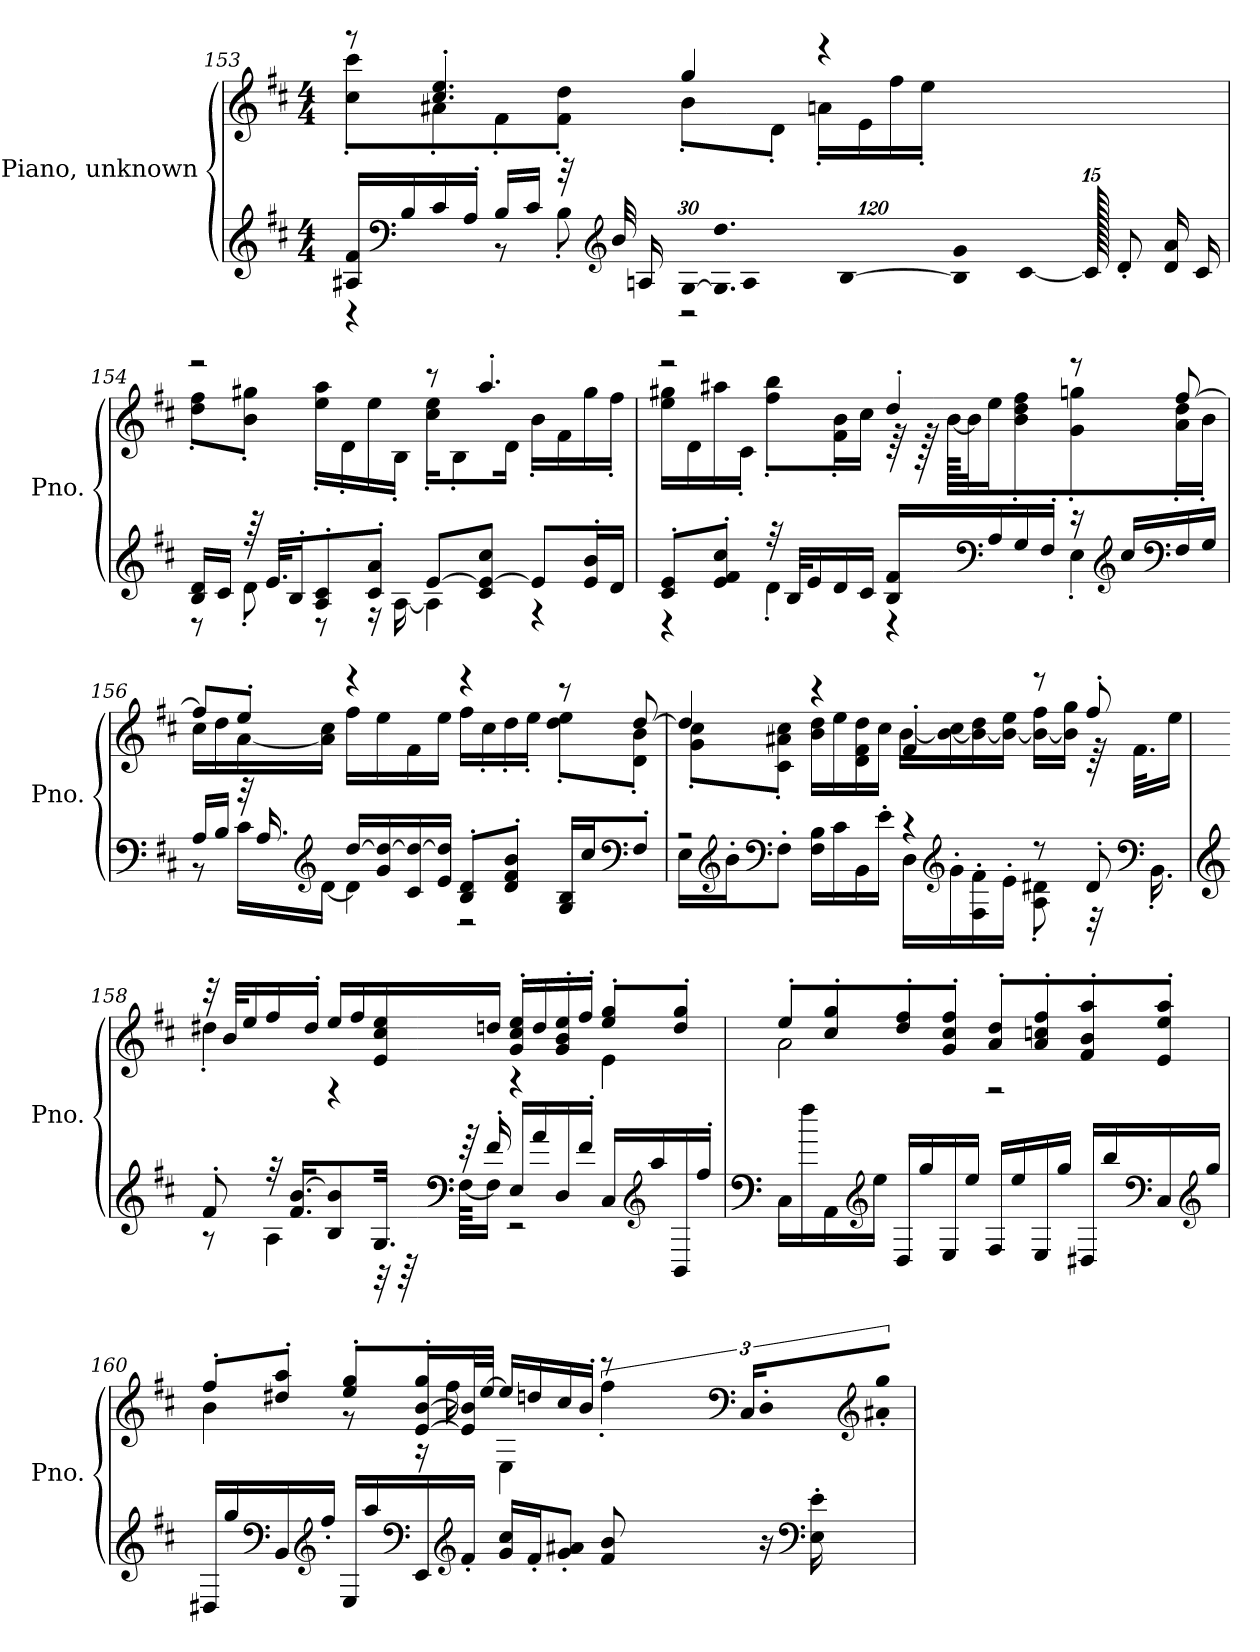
**kern	**kern
*part1	*part1
*staff2	*staff1
*I"Piano, unknown	*
*I'Pno.	*
!!LO:LB:g=z
*clefG2	*clefG2
*k[f#c#]	*k[f#c#]
*M4/4	*M4/4
=153	=153
*^	*^
16A#X/ 16f#/LL	4r	8r	8cc#\' 8ccc#\'L
*clefF4	*	*	*
16B/	.	.	.
16c#/	.	4.cc#/' 4.ee/'	8a#X'\
16A#'/JJ	.	.	.
16B/LL	8r	.	8f#'\
16c#/JJ	.	.	.
32r	8B'\	.	8f#\' 8dd\'J
*clefG2	*	*	*
32b/KLL	.	.	.
16An/	.	.	.
*Xbrackettup	*	*	*
!LO:N:vis=64	!	!	!
[960%17G/KL	2r	4gg/	8b'\L
!LO:N:vis=32.	!	!	!
1920%103G/] 1920%103dd/	.	.	.
!LO:N:vis=32	!	!	!
640%23A/	.	.	.
!LO:N:vis=32	!	!	!
[640%23B/	.	.	.
.	.	.	8d'\J
!LO:N:vis=32	!	!	!
640%23B/] 640%23g/J	.	.	.
[240%17c#/	.	.	.
1920c#/]	.	4r	16an'\LL
8d'/	.	.	.
.	.	.	16e\
.	.	.	16ff#\
16d/ 16a/L	.	.	.
.	.	.	16ee'\JJ
16c#/JJ	.	.	.
.	1920ryy	1920ryy	1920ryy
!!LO:LB:g=z	!!
=154	=154	=154	=154
16B/ 16d/LL	8r	2r	8dd\' 8ff#\'L
16c#/JJ	.	.	.
64r	8d'\	.	8b\' 8gg#X\'J
32.e/KLL	.	.	.
16B'/J	.	.	.
8A/' 8c#/'	8r	.	16ee\' 16aa\'LL
.	.	.	16d'\
8c#/' 8a/'J	16r	.	16ee\
.	[16A\	.	16B'\JJ
[8e/L	4A\]	8r	16cc#\' 16ee\'KL
.	.	.	8B'\
8c#/ 8e/_ 8cc#/J	.	4.aa'/	.
.	.	.	16d\Jk
8e/L]	4r	.	16b'\LL
.	.	.	16f#\
16e/' 16b/'L	.	.	16gg#\
16d/JJ	.	.	16ff#'\JJ
!!LO:LB:g=z	!!
=155	=155	=155	=155
8c#/' 8e/'L	4r	2r	16ee\ 16gg#X\LL
.	.	.	16d\
8e/' 8f#/' 8cc#/'J	.	.	16aa#X\
.	.	.	16c#'\JJ
32r	4d'\	.	8ff#\' 8bb\'L
32B/KLL	.	.	.
16e/	.	.	.
16d/	.	.	16f#\' 16b\'L
16c#/JJ	.	.	16cc#\JJ
16B/ 16f#/LL	4r	4dd'/	64r
.	.	.	128r
.	.	.	[128b\KKLLL
.	.	.	32b\J]
*clefF4	*	*	*
16A/	.	.	16ee\J
16G/	.	.	8b\' 8dd\' 8ff#\'
16F#'/JJ	.	.	.
16r	4E'\	8r	8g\' 8ggn\'
*clefG2	*	*	*
16cc#/LL	.	.	.
*clefF4	*	*	*
16F#/	.	[8ff#/	16a\' 16dd\'L
16G/JJ	.	.	16b'\JJ
!!LO:LB:g=z	!!
=156	=156	=156	=156
16A/LL	8r	8ff#/L]	16cc#\LL
16B/JJ	.	.	16dd\
32r	16c#\LL	8ee'/J	[16a\
16.A/	.	.	.
*clefG2	*	*	*
.	[16d\JJ	.	16a\] 16cc#\JJ
[16dd/LL	4d\]	4r	16ff#\LL
16g/ 16dd/_	.	.	16ee\
16c#/ 16dd/_	.	.	16f#\
16e/ 16dd/]JJ	.	.	16ee\JJ
8B/' 8d/'L	2r	4r	16ff#\LL
.	.	.	16cc#'\
8d/' 8f#/' 8b/'J	.	.	16dd'\
.	.	.	16ee'\JJ
16G/ 16B/LL	.	8r	8dd\' 8ee\'L
16cc#/J	.	.	.
*clefF4	*	*	*
8F#'/J	.	[8dd/	8d\' 8b\'J
!!LO:PB:g=z	!!
=157	=157	=157	=157
2r	16E\LL	4dd/]	8g\' 8cc#\'L
*clefG2	*	*	*
.	16b'\J	.	.
*clefF4	*	*	*
.	8F#'\J	.	8c#\' 8a#X\' 8cc#\'J
.	16F#\ 16B\LL	4r	16b\ 16dd\LL
.	16c#\	.	16ee\
.	16BB\	.	16d\ 16f#\ 16dd\
.	16e'\JJ	.	16cc#\JJ
4r	16D\LL	4f#'/	[16b\LL
*clefG2	*	*	*
.	16g'\	.	16b\_ 16cc#\
.	16F#\' 16f#\'	.	16b\_ 16dd\
.	16e'\JJ	.	16b\_ 16ee\JJ
8r	8A\' 8d#X\'	8r	16b\_ 16ff#\LL
.	.	.	16b\] 16gg\JJ
8d#'/	32r	8ff#'/	64r
.	.	.	32.f#\KLL
*clefF4	*	*	*
.	16.BB'\	.	.
.	.	.	16ee\JJ
!!LO:LB:g=z	!!
=158	=158	=158	=158
*clefG2	*	*	*
8f#'/	8r	32r	4dd#X'\
.	.	32b/KLL	.
.	.	16ee/	.
32r	4A\	16ff#/	.
16.f#/ [16.b/KL	.	.	.
.	.	16dd#'/JJ	.
8B/ 8b/]	.	16ee/LL	4r
.	.	16ff#/	.
32.G/Jkk	32r	16e/ 16cc#/ 16ee/	.
.	64r	.	.
*clefF4	*	*	*
64r	[64F#\KKLL	.	.
16f#'/	16F#\JJ]	16ddn/JJ	.
16E/LL	2r	16g/' 16cc#/' 16ee/'LL	4r
16a/	.	16dd/	.
16D/	.	16g/' 16b/' 16ee/'	.
16f#'/JJ	.	16ff#'/JJ	.
16C#/LL	.	8ee/' 8gg/'L	4e\
*clefG2	*	*	*
16aa/	.	.	.
16BB/	.	8dd/' 8gg/'J	.
16ff#'/JJ	.	.	.
*v	*v	*	*
!!LO:LB:g=z	!!
=159	=159	=159
*clefF4	*	*
16C#\LL	8ee'/L	2a\
16ff#\	.	.
16AA\	8cc#/' 8gg/'	.
*clefG2	*	*
16ee\JJ	.	.
16D/LL	8dd/' 8ff#/'	.
16gg/	.	.
16E/	8g/' 8cc#/' 8ff#/'J	.
16ee/JJ	.	.
16F#/LL	8a/' 8dd/'L	2r
16ee/	.	.
16E/	8a/' 8ccn/' 8ff#/'	.
16gg/JJ	.	.
16D#X/LL	8f#/' 8b/' 8aa/'	.
16bb/	.	.
*clefF4	*	*
16C#/	8e/' 8ee/' 8aa/'J	.
*clefG2	*	*
16gg/JJ	.	.
!!LO:LB:g=z	!!
=160	=160	=160
16D#X/LL	8ff#'/L	4b\
16gg/	.	.
*clefF4	*	*
16BB/	8dd#X/' 8aa/'J	.
*clefG2	*	*
16ff#'/JJ	.	.
16E/LL	8ee/' 8gg/'L	8r
16aa/	.	.
*clefF4	*	*
16EE/	[16e/' [16b/' 16gg/'L	16r
*clefG2	*	*
16f#'/JJ	32e/] 32b/]L	16ff#\
.	[32ee/JJJ	.
16g/ 16cc#/LL	16ee/LL]	4E\
16f#'/J	16ddn/	.
8g/' 8a#X/'J	16cc#/	.
.	16b'/JJ	.
8f#/ 8b/	12r	4ff#'\
*	*clefF4	*
.	24C#/LL	.
16r	16D'/	.
*clefF4	*clefG2	*
16E\' 16e\'	16a#X/' 16gg/'JJ	.
*	*v	*v
=	=
*-	*-
